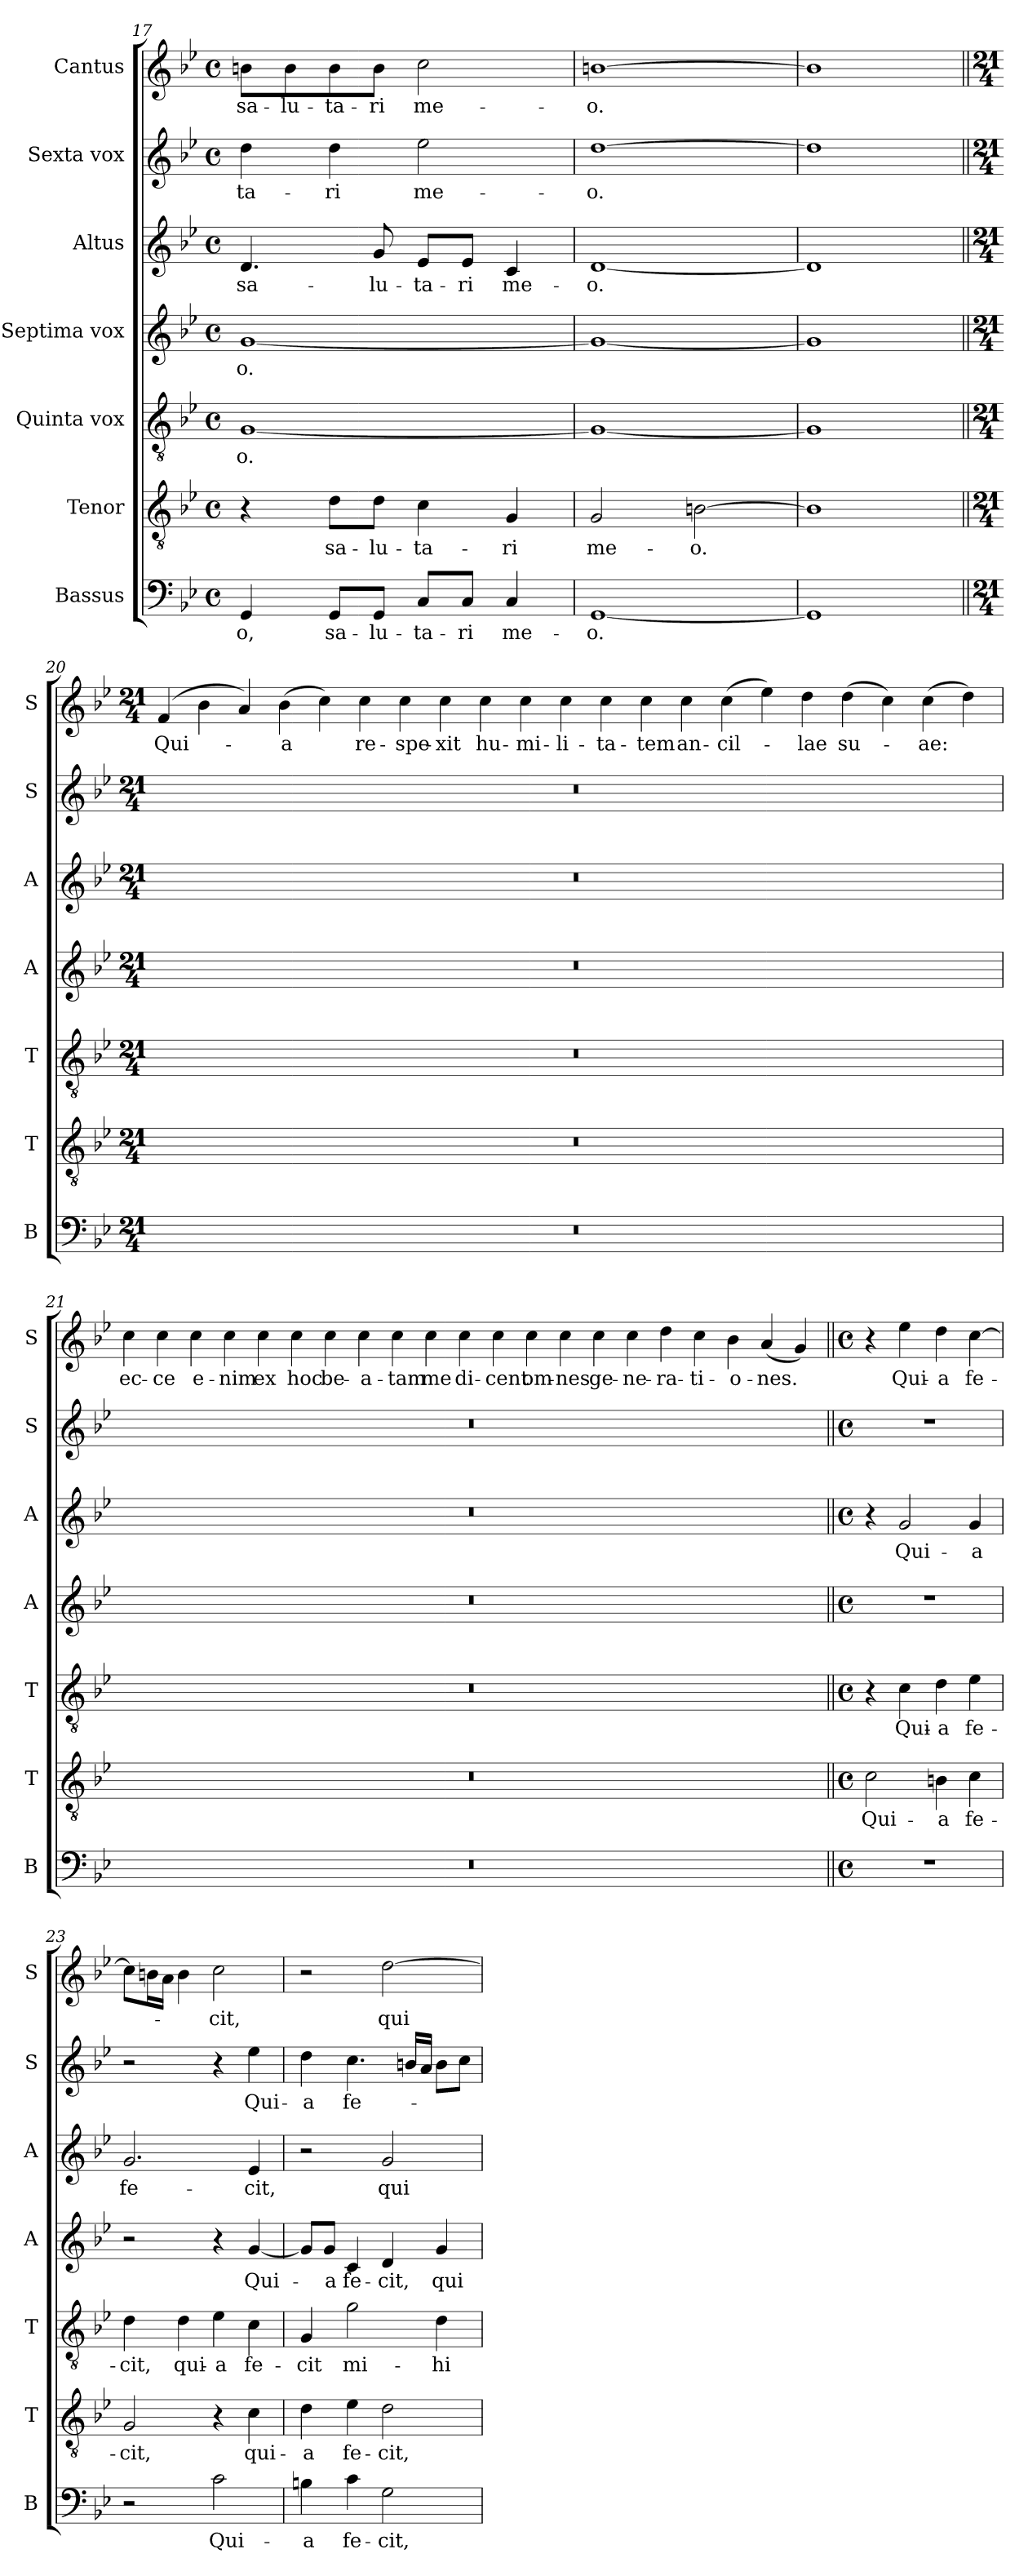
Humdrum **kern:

**kern	**text	**kern	**text	**kern	**text	**kern	**text	**kern	**text	**kern	**text	**kern	**text
*part7	*part7	*part6	*part6	*part5	*part5	*part4	*part4	*part3	*part3	*part2	*part2	*part1	*part1
*staff7	*staff7	*staff6	*staff6	*staff5	*staff5	*staff4	*staff4	*staff3	*staff3	*staff2	*staff2	*staff1	*staff1
*I"Bassus	*	*I"Tenor	*	*I"Quinta vox	*	*I"Septima vox	*	*I"Altus	*	*I"Sexta vox	*	*I"Cantus	*
*I'B	*	*I'T	*	*I'T	*	*I'A	*	*I'A	*	*I'S	*	*I'S	*
*clefF4	*	*clefGv2	*	*clefGv2	*	*clefG2	*	*clefG2	*	*clefG2	*	*clefG2	*
*	*	*ITrd7c12	*	*ITrd7c12	*	*	*	*	*	*	*	*	*
*k[b-e-]	*	*k[b-e-]	*	*k[b-e-]	*	*k[b-e-]	*	*k[b-e-]	*	*k[b-e-]	*	*k[b-e-]	*
*B-:	*	*B-:	*	*B-:	*	*B-:	*	*B-:	*	*B-:	*	*B-:	*
*M4/4	*	*M4/4	*	*M4/4	*	*M4/4	*	*M4/4	*	*M4/4	*	*M4/4	*
*met(c)	*	*met(c)	*	*met(c)	*	*met(c)	*	*met(c)	*	*met(c)	*	*met(c)	*
=17	=17	=17	=17	=17	=17	=17	=17	=17	=17	=17	=17	=17	=17
!	!LO:LY:b	!	!	!	!LO:LY:b	!	!LO:LY:b	!	!LO:LY:b	!	!LO:LY:b	!	!LO:LY:b
4GG/	-o,	4r	.	[<1GG	-o.	[<1g	-o.	4.d/	sa-	4dd\	-ta-	8bn\L	sa-
!	!	!	!	!	!	!	!	!	!	!	!	!	!LO:LY:b
.	.	.	.	.	.	.	.	.	.	.	.	8b\	-lu-
!	!LO:LY:b	!	!LO:LY:b	!	!	!	!	!	!	!	!LO:LY:b	!	!LO:LY:b
8GG/L	sa-	8D\L	sa-	.	.	.	.	.	.	4dd\	-ri	8b\	-ta-
!	!LO:LY:b	!	!LO:LY:b	!	!	!	!	!	!LO:LY:b	!	!	!	!LO:LY:b
8GG/J	-lu-	8D\J	-lu-	.	.	.	.	8g/	-lu-	.	.	8b\J	-ri
!	!LO:LY:b	!	!LO:LY:b	!	!	!	!	!	!LO:LY:b	!	!LO:LY:b	!	!LO:LY:b
8C/L	-ta-	4C\	-ta-	.	.	.	.	8e-/L	-ta-	2ee-\	me-	2cc\	me-
!	!LO:LY:b	!	!	!	!	!	!	!	!LO:LY:b	!	!	!	!
8C/J	-ri	.	.	.	.	.	.	8e-/J	-ri	.	.	.	.
!	!LO:LY:b	!	!LO:LY:b	!	!	!	!	!	!LO:LY:b	!	!	!	!
4C/	me-	4GG/	-ri	.	.	.	.	4c/	me-	.	.	.	.
=18	=18	=18	=18	=18	=18	=18	=18	=18	=18	=18	=18	=18	=18
!	!LO:LY:b	!	!LO:LY:b	!	!	!	!	!	!LO:LY:b	!	!LO:LY:b	!	!LO:LY:b
[<1GG	-o.	2GG/	me-	1GG_	.	1g_	.	[<1d	-o.	[>1dd	-o.	[>1bn	-o.
!	!	!	!LO:LY:b	!	!	!	!	!	!	!	!	!	!
.	.	[>2BBn\	-o.	.	.	.	.	.	.	.	.	.	.
=19	=19	=19	=19	=19	=19	=19	=19	=19	=19	=19	=19	=19	=19
1GG]	.	1BB]	.	1GG]	.	1g]	.	1d]	.	1dd]	.	1b]	.
!!LO:LB:g=z
=20||	=20||	=20||	=20||	=20||	=20||	=20||	=20||	=20||	=20||	=20||	=20||	=20||	=20||
*M21/4	*	*M21/4	*	*M21/4	*	*M21/4	*	*M21/4	*	*M21/4	*	*M21/4	*
!LO:N:vis=1	!	!LO:N:vis=1	!	!LO:N:vis=1	!	!LO:N:vis=1	!	!LO:N:vis=1	!	!LO:N:vis=1	!	!	!LO:LY:b
4%21r	.	4%21r	.	4%21r	.	4%21r	.	4%21r	.	4%21r	.	(4f/	Qui-
.	.	.	.	.	.	.	.	.	.	.	.	4b-\	.
.	.	.	.	.	.	.	.	.	.	.	.	4a/)	.
!	!	!	!	!	!	!	!	!	!	!	!	!	!LO:LY:b
.	.	.	.	.	.	.	.	.	.	.	.	(>4b-\	-a
.	.	.	.	.	.	.	.	.	.	.	.	4cc\)	.
!	!	!	!	!	!	!	!	!	!	!	!	!	!LO:LY:b
.	.	.	.	.	.	.	.	.	.	.	.	4cc\	re-
!	!	!	!	!	!	!	!	!	!	!	!	!	!LO:LY:b
.	.	.	.	.	.	.	.	.	.	.	.	4cc\	-spe-
!	!	!	!	!	!	!	!	!	!	!	!	!	!LO:LY:b
.	.	.	.	.	.	.	.	.	.	.	.	4cc\	-xit
!	!	!	!	!	!	!	!	!	!	!	!	!	!LO:LY:b
.	.	.	.	.	.	.	.	.	.	.	.	4cc\	hu-
!	!	!	!	!	!	!	!	!	!	!	!	!	!LO:LY:b
.	.	.	.	.	.	.	.	.	.	.	.	4cc\	-mi-
!	!	!	!	!	!	!	!	!	!	!	!	!	!LO:LY:b
.	.	.	.	.	.	.	.	.	.	.	.	4cc\	-li-
!	!	!	!	!	!	!	!	!	!	!	!	!	!LO:LY:b
.	.	.	.	.	.	.	.	.	.	.	.	4cc\	-ta-
!	!	!	!	!	!	!	!	!	!	!	!	!	!LO:LY:b
.	.	.	.	.	.	.	.	.	.	.	.	4cc\	-tem
!	!	!	!	!	!	!	!	!	!	!	!	!	!LO:LY:b
.	.	.	.	.	.	.	.	.	.	.	.	4cc\	an-
!	!	!	!	!	!	!	!	!	!	!	!	!	!LO:LY:b
.	.	.	.	.	.	.	.	.	.	.	.	(>4cc\	-cil-
.	.	.	.	.	.	.	.	.	.	.	.	4ee-\)	.
!	!	!	!	!	!	!	!	!	!	!	!	!	!LO:LY:b
.	.	.	.	.	.	.	.	.	.	.	.	4dd\	-lae
!	!	!	!	!	!	!	!	!	!	!	!	!	!LO:LY:b
.	.	.	.	.	.	.	.	.	.	.	.	(>4dd\	su-
.	.	.	.	.	.	.	.	.	.	.	.	4cc\)	.
!	!	!	!	!	!	!	!	!	!	!	!	!	!LO:LY:b
.	.	.	.	.	.	.	.	.	.	.	.	(>4cc\	-ae:
.	.	.	.	.	.	.	.	.	.	.	.	4dd\)	.
!!LO:LB:g=z
=21	=21	=21	=21	=21	=21	=21	=21	=21	=21	=21	=21	=21	=21
!LO:N:vis=1	!	!LO:N:vis=1	!	!LO:N:vis=1	!	!LO:N:vis=1	!	!LO:N:vis=1	!	!LO:N:vis=1	!	!	!LO:LY:b
4%21r	.	4%21r	.	4%21r	.	4%21r	.	4%21r	.	4%21r	.	4cc\	ec-
!	!	!	!	!	!	!	!	!	!	!	!	!	!LO:LY:b
.	.	.	.	.	.	.	.	.	.	.	.	4cc\	-ce
!	!	!	!	!	!	!	!	!	!	!	!	!	!LO:LY:b
.	.	.	.	.	.	.	.	.	.	.	.	4cc\	e-
!	!	!	!	!	!	!	!	!	!	!	!	!	!LO:LY:b
.	.	.	.	.	.	.	.	.	.	.	.	4cc\	-nim
!	!	!	!	!	!	!	!	!	!	!	!	!	!LO:LY:b
.	.	.	.	.	.	.	.	.	.	.	.	4cc\	ex
!	!	!	!	!	!	!	!	!	!	!	!	!	!LO:LY:b
.	.	.	.	.	.	.	.	.	.	.	.	4cc\	hoc
!	!	!	!	!	!	!	!	!	!	!	!	!	!LO:LY:b
.	.	.	.	.	.	.	.	.	.	.	.	4cc\	be-
!	!	!	!	!	!	!	!	!	!	!	!	!	!LO:LY:b
.	.	.	.	.	.	.	.	.	.	.	.	4cc\	-a-
!	!	!	!	!	!	!	!	!	!	!	!	!	!LO:LY:b
.	.	.	.	.	.	.	.	.	.	.	.	4cc\	-tam
!	!	!	!	!	!	!	!	!	!	!	!	!	!LO:LY:b
.	.	.	.	.	.	.	.	.	.	.	.	4cc\	me
!	!	!	!	!	!	!	!	!	!	!	!	!	!LO:LY:b
.	.	.	.	.	.	.	.	.	.	.	.	4cc\	di-
!	!	!	!	!	!	!	!	!	!	!	!	!	!LO:LY:b
.	.	.	.	.	.	.	.	.	.	.	.	4cc\	-cent
!	!	!	!	!	!	!	!	!	!	!	!	!	!LO:LY:b
.	.	.	.	.	.	.	.	.	.	.	.	4cc\	om-
!	!	!	!	!	!	!	!	!	!	!	!	!	!LO:LY:b
.	.	.	.	.	.	.	.	.	.	.	.	4cc\	-nes
!	!	!	!	!	!	!	!	!	!	!	!	!	!LO:LY:b
.	.	.	.	.	.	.	.	.	.	.	.	4cc\	ge-
!	!	!	!	!	!	!	!	!	!	!	!	!	!LO:LY:b
.	.	.	.	.	.	.	.	.	.	.	.	4cc\	-ne-
!	!	!	!	!	!	!	!	!	!	!	!	!	!LO:LY:b
.	.	.	.	.	.	.	.	.	.	.	.	4dd\	-ra-
!	!	!	!	!	!	!	!	!	!	!	!	!	!LO:LY:b
.	.	.	.	.	.	.	.	.	.	.	.	4cc\	-ti-
!	!	!	!	!	!	!	!	!	!	!	!	!	!LO:LY:b
.	.	.	.	.	.	.	.	.	.	.	.	4b-\	-o-
!	!	!	!	!	!	!	!	!	!	!	!	!	!LO:LY:b
.	.	.	.	.	.	.	.	.	.	.	.	(<4a/	-nes.
.	.	.	.	.	.	.	.	.	.	.	.	4g/)	.
!!LO:PB:g=z
=22||	=22||	=22||	=22||	=22||	=22||	=22||	=22||	=22||	=22||	=22||	=22||	=22||	=22||
*M4/4	*	*M4/4	*	*M4/4	*	*M4/4	*	*M4/4	*	*M4/4	*	*M4/4	*
*met(c)	*	*met(c)	*	*met(c)	*	*met(c)	*	*met(c)	*	*met(c)	*	*met(c)	*
!	!	!	!LO:LY:b	!	!	!	!	!	!	!	!	!	!
1r	.	2C\	Qui-	4r	.	1r	.	4r	.	1r	.	4r	.
!	!	!	!	!	!LO:LY:b	!	!	!	!LO:LY:b	!	!	!	!LO:LY:b
.	.	.	.	4C\	Qui-	.	.	2g/	Qui-	.	.	4ee-\	Qui-
!	!	!	!LO:LY:b	!	!LO:LY:b	!	!	!	!	!	!	!	!LO:LY:b
.	.	4BBn\	-a	4D\	-a	.	.	.	.	.	.	4dd\	-a
!	!	!	!LO:LY:b	!	!LO:LY:b	!	!	!	!LO:LY:b	!	!	!	!LO:LY:b
.	.	4C\	fe-	4E-\	fe-	.	.	4g/	-a	.	.	[>4cc\	fe-
=23	=23	=23	=23	=23	=23	=23	=23	=23	=23	=23	=23	=23	=23
!	!	!	!LO:LY:b	!	!LO:LY:b	!	!	!	!LO:LY:b	!	!	!	!
2r	.	2GG/	-cit,	4D\	-cit,	2r	.	2.g/	fe-	2r	.	8cc\L]	.
.	.	.	.	.	.	.	.	.	.	.	.	16bn\L	.
.	.	.	.	.	.	.	.	.	.	.	.	16a\JJ	.
!	!	!	!	!	!LO:LY:b	!	!	!	!	!	!	!	!
.	.	.	.	4D\	qui-	.	.	.	.	.	.	4b\	.
!	!LO:LY:b	!	!	!	!LO:LY:b	!	!	!	!	!	!	!	!LO:LY:b
2c\	Qui-	4r	.	4E-\	-a	4r	.	.	.	4r	.	2cc\	-cit,
!	!	!	!LO:LY:b	!	!LO:LY:b	!	!LO:LY:b	!	!LO:LY:b	!	!LO:LY:b	!	!
.	.	4C\	qui-	4C\	fe-	[<4g/	Qui-	4e-/	-cit,	4ee-\	Qui-	.	.
=24	=24	=24	=24	=24	=24	=24	=24	=24	=24	=24	=24	=24	=24
!	!LO:LY:b	!	!LO:LY:b	!	!LO:LY:b	!	!	!	!	!	!LO:LY:b	!	!
4Bn\	-a	4D\	-a	4GG/	-cit	8g/L]	.	2r	.	4dd\	-a	2r	.
!	!	!	!	!	!	!	!LO:LY:b	!	!	!	!	!	!
.	.	.	.	.	.	8g/J	-a	.	.	.	.	.	.
!	!LO:LY:b	!	!LO:LY:b	!	!LO:LY:b	!	!LO:LY:b	!	!	!	!LO:LY:b	!	!
4c\	fe-	4E-\	fe-	2G\	mi-	4c/	fe-	.	.	4.cc\	fe-	.	.
!	!LO:LY:b	!	!LO:LY:b	!	!	!	!LO:LY:b	!	!LO:LY:b	!	!	!	!LO:LY:b
2G\	-cit,	2D\	-cit,	.	.	4d/	-cit,	2g/	qui-	.	.	[>2dd\	qui-
.	.	.	.	.	.	.	.	.	.	16bn/LL	.	.	.
.	.	.	.	.	.	.	.	.	.	16a/JJ	.	.	.
!	!	!	!	!	!LO:LY:b	!	!LO:LY:b	!	!	!	!	!	!
.	.	.	.	4D\	-hi	4g/	qui-	.	.	8b\L	.	.	.
.	.	.	.	.	.	.	.	.	.	8cc\J	.	.	.
=	=	=	=	=	=	=	=	=	=	=	=	=	=
*-	*-	*-	*-	*-	*-	*-	*-	*-	*-	*-	*-	*-	*-
